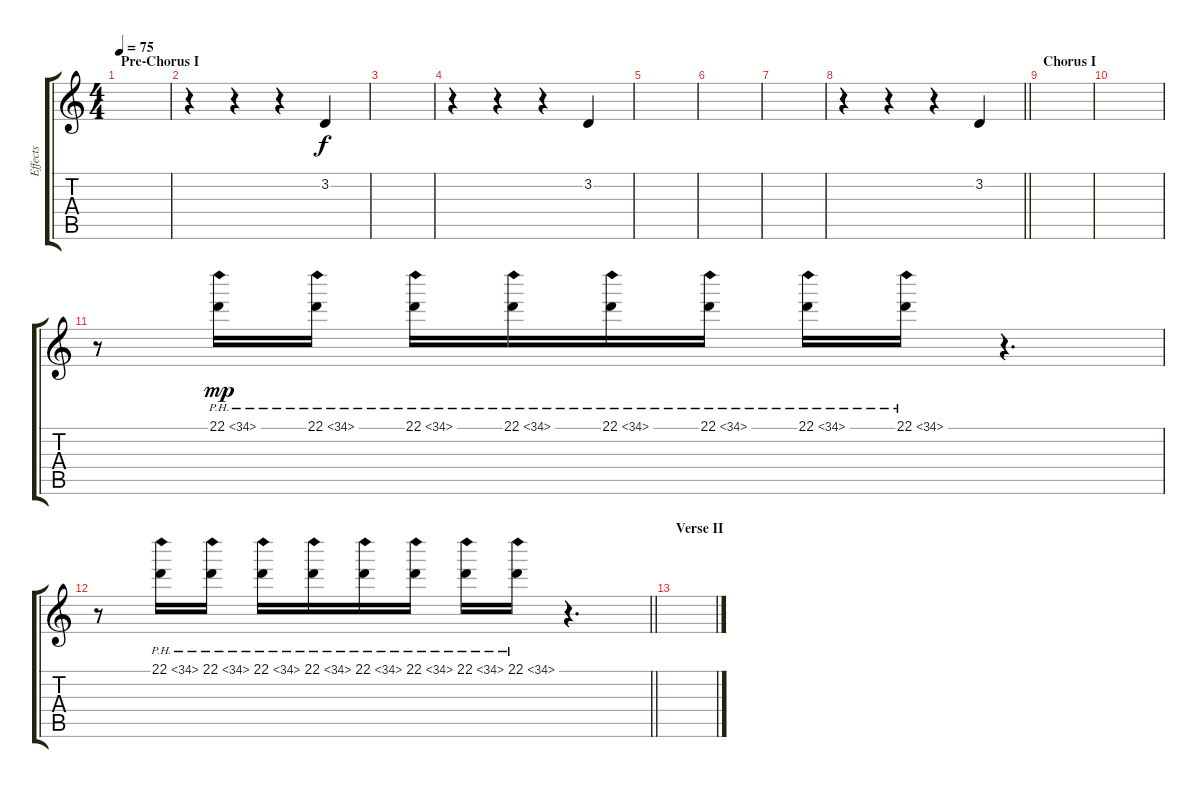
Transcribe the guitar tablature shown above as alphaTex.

\track ("Effects" "Effects") {instrument reversecymbal}
\staff {score tabs}
\tuning (E4 B3 G3 D3 A2 E2) {hide}
\ts (4 4)
\section ("" "Pre-Chorus I")
\tempo 75
\clef g2
\ks c
|
r.4 r.4 r.4 3.2.4 |
|
r.4 r.4 r.4 3.2.4 |
|
|
|
\barLineRight lightlight
r.4 r.4 r.4 3.2.4 |
\section ("" "Chorus I")
|
|
r.8{instrument glockenspiel} 22.1{ph 12}.16{dy mp} 22.1{ph 12}.16 22.1{ph 12}.16 22.1{ph 12}.16 22.1{ph 12}.16 22.1{ph 12}.16 22.1{ph 12}.16 22.1{ph 12}.16 r.4{d} |
\barLineRight lightlight
r.8 22.1{ph 12}.16 22.1{ph 12}.16 22.1{ph 12}.16 22.1{ph 12}.16 22.1{ph 12}.16 22.1{ph 12}.16 22.1{ph 12}.16 22.1{ph 12}.16 r.4{d} |
\section ("" "Verse II")
